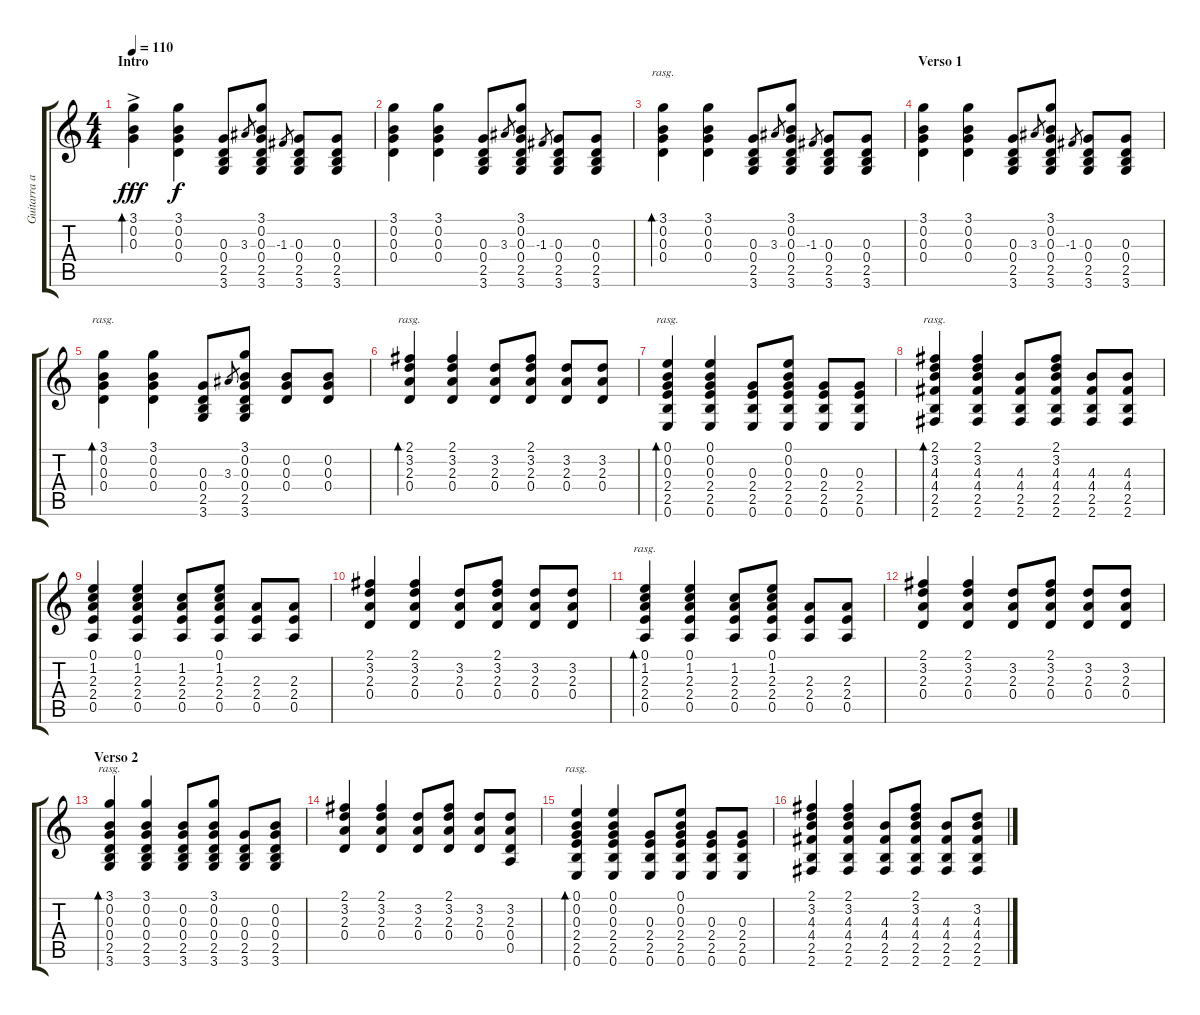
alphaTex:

\track ("Guitarra acústica" "Guitarra a") {instrument acousticguitarnylon}
\staff {score tabs}
\tuning (E4 B3 G3 D3 A2 E2) {hide}
\ts (4 4)
\section ("" "Intro")
\tempo 110
\clef g2
\ks c
(3.1{ac} 0.2 0.3).4{bd 120 dy fff instrument acousticguitarnylon} (3.1 0.2 0.3 0.4).4{dy f} (0.3 0.4 2.5 3.6).8 3.3.8{gr} (3.1 0.2 0.3 0.4 2.5 3.6).8 -1.3.8{gr} (0.3 0.4 2.5 3.6).8 (0.3 0.4 2.5 3.6).8 |
(3.1 0.2 0.3 0.4).4 (3.1 0.2 0.3 0.4).4 (0.3 0.4 2.5 3.6).8 3.3.8{gr} (3.1 0.2 0.3 0.4 2.5 3.6).8 -1.3.8{gr} (0.3 0.4 2.5 3.6).8 (0.3 0.4 2.5 3.6).8 |
(3.1 0.2 0.3 0.4).4{bd 60 rasg ii} (3.1 0.2 0.3 0.4).4 (0.3 0.4 2.5 3.6).8 3.3.8{gr} (3.1 0.2 0.3 0.4 2.5 3.6).8 -1.3.8{gr} (0.3 0.4 2.5 3.6).8 (0.3 0.4 2.5 3.6).8 |
\section ("" "Verso 1")
(3.1 0.2 0.3 0.4).4 (3.1 0.2 0.3 0.4).4 (0.3 0.4 2.5 3.6).8 3.3.8{gr} (3.1 0.2 0.3 0.4 2.5 3.6).8 -1.3.8{gr} (0.3 0.4 2.5 3.6).8 (0.3 0.4 2.5 3.6).8 |
(3.1 0.2 0.3 0.4).4{bd 30 rasg ii} (3.1 0.2 0.3 0.4).4 (0.3 0.4 2.5 3.6).8 3.3.8{gr} (3.1 0.2 0.3 0.4 2.5 3.6).8 (0.2 0.3 0.4).8 (0.2 0.3 0.4).8 |
(2.1 3.2 2.3 0.4).4{bd 30 rasg ii} (2.1 3.2 2.3 0.4).4 (3.2 2.3 0.4).8 (2.1 3.2 2.3 0.4).8 (3.2 2.3 0.4).8 (3.2 2.3 0.4).8 |
(0.1 0.2 0.3 2.4 2.5 0.6).4{bd 30 rasg ii} (0.1 0.2 0.3 2.4 2.5 0.6).4 (0.3 2.4 2.5 0.6).8 (0.1 0.2 0.3 2.4 2.5 0.6).8 (0.3 2.4 2.5 0.6).8 (0.3 2.4 2.5 0.6).8 |
(2.1 3.2 4.3 4.4 2.5 2.6).4{bd 30 rasg ii} (2.1 3.2 4.3 4.4 2.5 2.6).4 (4.3 4.4 2.5 2.6).8 (2.1 3.2 4.3 4.4 2.5 2.6).8 (4.3 4.4 2.5 2.6).8 (4.3 4.4 2.5 2.6).8 |
(0.1 1.2 2.3 2.4 0.5).4 (0.1 1.2 2.3 2.4 0.5).4 (1.2 2.3 2.4 0.5).8 (0.1 1.2 2.3 2.4 0.5).8 (2.3 2.4 0.5).8 (2.3 2.4 0.5).8 |
(2.1 3.2 2.3 0.4).4 (2.1 3.2 2.3 0.4).4 (3.2 2.3 0.4).8 (2.1 3.2 2.3 0.4).8 (3.2 2.3 0.4).8 (3.2 2.3 0.4).8 |
(0.1 1.2 2.3 2.4 0.5).4{bd 30 rasg ii} (0.1 1.2 2.3 2.4 0.5).4 (1.2 2.3 2.4 0.5).8 (0.1 1.2 2.3 2.4 0.5).8 (2.3 2.4 0.5).8 (2.3 2.4 0.5).8 |
(2.1 3.2 2.3 0.4).4 (2.1 3.2 2.3 0.4).4 (3.2 2.3 0.4).8 (2.1 3.2 2.3 0.4).8 (3.2 2.3 0.4).8 (3.2 2.3 0.4).8 |
\section ("" "Verso 2")
(3.1 0.2 0.3 0.4 2.5 3.6).4{bd 30 rasg ii} (3.1 0.2 0.3 0.4 2.5 3.6).4 (0.2 0.3 0.4 2.5 3.6).8 (3.1 0.2 0.3 0.4 2.5 3.6).8 (0.3 0.4 2.5 3.6).8 (0.2 0.3 0.4 2.5 3.6).8 |
(2.1 3.2 2.3 0.4).4 (2.1 3.2 2.3 0.4).4 (3.2 2.3 0.4).8 (2.1 3.2 2.3 0.4).8 (3.2 2.3 0.4).8 (3.2 2.3 0.4 0.5).8 |
(0.1 0.2 0.3 2.4 2.5 0.6).4{bd 30 rasg ii} (0.1 0.2 0.3 2.4 2.5 0.6).4 (0.3 2.4 2.5 0.6).8 (0.1 0.2 0.3 2.4 2.5 0.6).8 (0.3 2.4 2.5 0.6).8 (0.3 2.4 2.5 0.6).8 |
(2.1 3.2 4.3 4.4 2.5 2.6).4 (2.1 3.2 4.3 4.4 2.5 2.6).4 (4.3 4.4 2.5 2.6).8 (2.1 3.2 4.3 4.4 2.5 2.6).8 (4.3 4.4 2.5 2.6).8 (3.2 4.3 4.4 2.5 2.6).8
